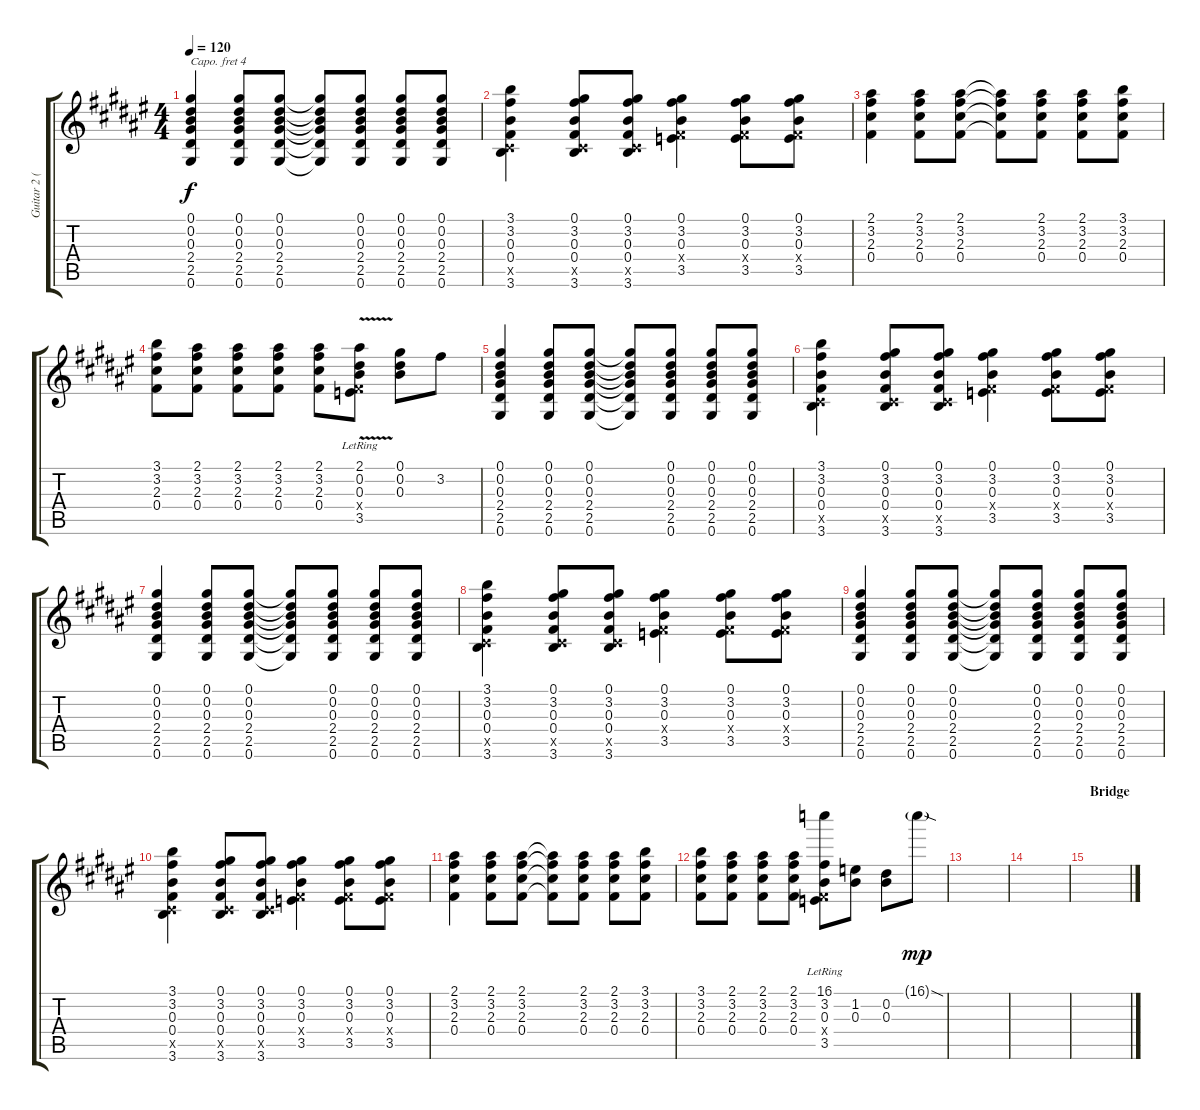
\track ("Guitar 2 (capo IV)" "Guitar 2 (") {instrument acousticguitarsteel}
\staff {score tabs}
\capo 4
\tuning (E4 B3 G3 D3 A2 E2) {hide}
\ts (4 4)
\tempo 120
\clef g2
\ks f#
(0.1 0.2 0.3 2.4 2.5 0.6).4{dy f} (0.1 0.2 0.3 2.4 2.5 0.6).8 (0.1 0.2 0.3 2.4 2.5 0.6).8 (0.1{t} 0.2{t} 0.3{t} 2.4{t} 2.5{t} 0.6{t}).8 (0.1 0.2 0.3 2.4 2.5 0.6).8 (0.1 0.2 0.3 2.4 2.5 0.6).8 (0.1 0.2 0.3 2.4 2.5 0.6).8 |
(3.1 3.2 0.3 0.4 0.5{x} 3.6).4 (0.1 3.2 0.3 0.4 0.5{x} 3.6).8 (0.1 3.2 0.3 0.4 0.5{x} 3.6).8 (0.1 3.2 0.3 0.4{x} 3.5).4 (0.1 3.2 0.3 0.4{x} 3.5).8 (0.1 3.2 0.3 0.4{x} 3.5).8 |
(2.1 3.2 2.3 0.4).4 (2.1 3.2 2.3 0.4).8 (2.1 3.2 2.3 0.4).8 (2.1{t} 3.2{t} 2.3{t} 0.4{t}).8 (2.1 3.2 2.3 0.4).8 (2.1 3.2 2.3 0.4).8 (3.1 3.2 2.3 0.4).8 |
(3.1 3.2 2.3 0.4).8 (2.1 3.2 2.3 0.4).8 (2.1 3.2 2.3 0.4).8 (2.1 3.2 2.3 0.4).8 (2.1 3.2 2.3 0.4).8 (2.1{v lr} 0.2{v lr} 0.3{v lr} 0.4{x} 3.5{v lr}).8 (0.1 0.2 0.3).8 3.2.8 |
(0.1 0.2 0.3 2.4 2.5 0.6).4 (0.1 0.2 0.3 2.4 2.5 0.6).8 (0.1 0.2 0.3 2.4 2.5 0.6).8 (0.1{t} 0.2{t} 0.3{t} 2.4{t} 2.5{t} 0.6{t}).8 (0.1 0.2 0.3 2.4 2.5 0.6).8 (0.1 0.2 0.3 2.4 2.5 0.6).8 (0.1 0.2 0.3 2.4 2.5 0.6).8 |
(3.1 3.2 0.3 0.4 0.5{x} 3.6).4 (0.1 3.2 0.3 0.4 0.5{x} 3.6).8 (0.1 3.2 0.3 0.4 0.5{x} 3.6).8 (0.1 3.2 0.3 0.4{x} 3.5).4 (0.1 3.2 0.3 0.4{x} 3.5).8 (0.1 3.2 0.3 0.4{x} 3.5).8 |
(0.1 0.2 0.3 2.4 2.5 0.6).4 (0.1 0.2 0.3 2.4 2.5 0.6).8 (0.1 0.2 0.3 2.4 2.5 0.6).8 (0.1{t} 0.2{t} 0.3{t} 2.4{t} 2.5{t} 0.6{t}).8 (0.1 0.2 0.3 2.4 2.5 0.6).8 (0.1 0.2 0.3 2.4 2.5 0.6).8 (0.1 0.2 0.3 2.4 2.5 0.6).8 |
(3.1 3.2 0.3 0.4 0.5{x} 3.6).4 (0.1 3.2 0.3 0.4 0.5{x} 3.6).8 (0.1 3.2 0.3 0.4 0.5{x} 3.6).8 (0.1 3.2 0.3 0.4{x} 3.5).4 (0.1 3.2 0.3 0.4{x} 3.5).8 (0.1 3.2 0.3 0.4{x} 3.5).8 |
(0.1 0.2 0.3 2.4 2.5 0.6).4 (0.1 0.2 0.3 2.4 2.5 0.6).8 (0.1 0.2 0.3 2.4 2.5 0.6).8 (0.1{t} 0.2{t} 0.3{t} 2.4{t} 2.5{t} 0.6{t}).8 (0.1 0.2 0.3 2.4 2.5 0.6).8 (0.1 0.2 0.3 2.4 2.5 0.6).8 (0.1 0.2 0.3 2.4 2.5 0.6).8 |
(3.1 3.2 0.3 0.4 0.5{x} 3.6).4 (0.1 3.2 0.3 0.4 0.5{x} 3.6).8 (0.1 3.2 0.3 0.4 0.5{x} 3.6).8 (0.1 3.2 0.3 0.4{x} 3.5).4 (0.1 3.2 0.3 0.4{x} 3.5).8 (0.1 3.2 0.3 0.4{x} 3.5).8 |
(2.1 3.2 2.3 0.4).4 (2.1 3.2 2.3 0.4).8 (2.1 3.2 2.3 0.4).8 (2.1{t} 3.2{t} 2.3{t} 0.4{t}).8 (2.1 3.2 2.3 0.4).8 (2.1 3.2 2.3 0.4).8 (3.1 3.2 2.3 0.4).8 |
(3.1 3.2 2.3 0.4).8 (2.1 3.2 2.3 0.4).8 (2.1 3.2 2.3 0.4).8 (2.1 3.2 2.3 0.4).8 (16.1{lr} 3.2{lr} 0.3{lr} 0.4{x} 3.5{lr}).8 (1.2 0.3).8 (0.2 0.3).8 16.1{sod g}.8{dy mp} |
|
|
\section ("" "Bridge")
